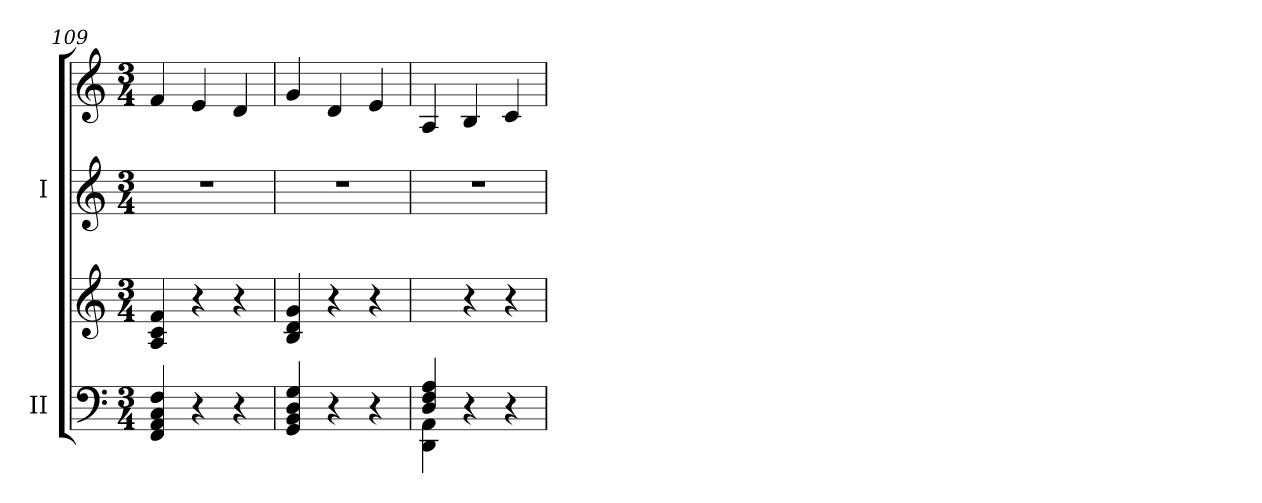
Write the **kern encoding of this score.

**kern	**kern	**kern	**kern
*part2	*part2	*part1	*part1
*staff4	*staff3	*staff2	*staff1
*I"II	*	*I"I	*
*I'II	*	*I'I	*
*clefF4	*clefG2	*clefG2	*clefG2
*k[]	*k[]	*k[]	*k[]
*M3/4	*M3/4	*M3/4	*M3/4
=109	=109	=109	=109
4FF/ 4AA/ 4C/ 4F/	4A/ 4c/ 4f/	2.r	4f/
4r	4r	.	4e/
4r	4r	.	4d/
=110	=110	=110	=110
4GG/ 4BB/ 4D/ 4G/	4B/ 4d/ 4g/	2.r	4g/
4r	4r	.	4d/
4r	4r	.	4e/
=111	=111	=111	=111
*^	*	*	*
4D/ 4F/ 4A/	4DD\ 4AA\	4ryy	2.r	4A/
2ryy	4r	4r	.	4B/
.	4r	4r	.	4c/
*v	*v	*	*	*
=	=	=	=
*-	*-	*-	*-
